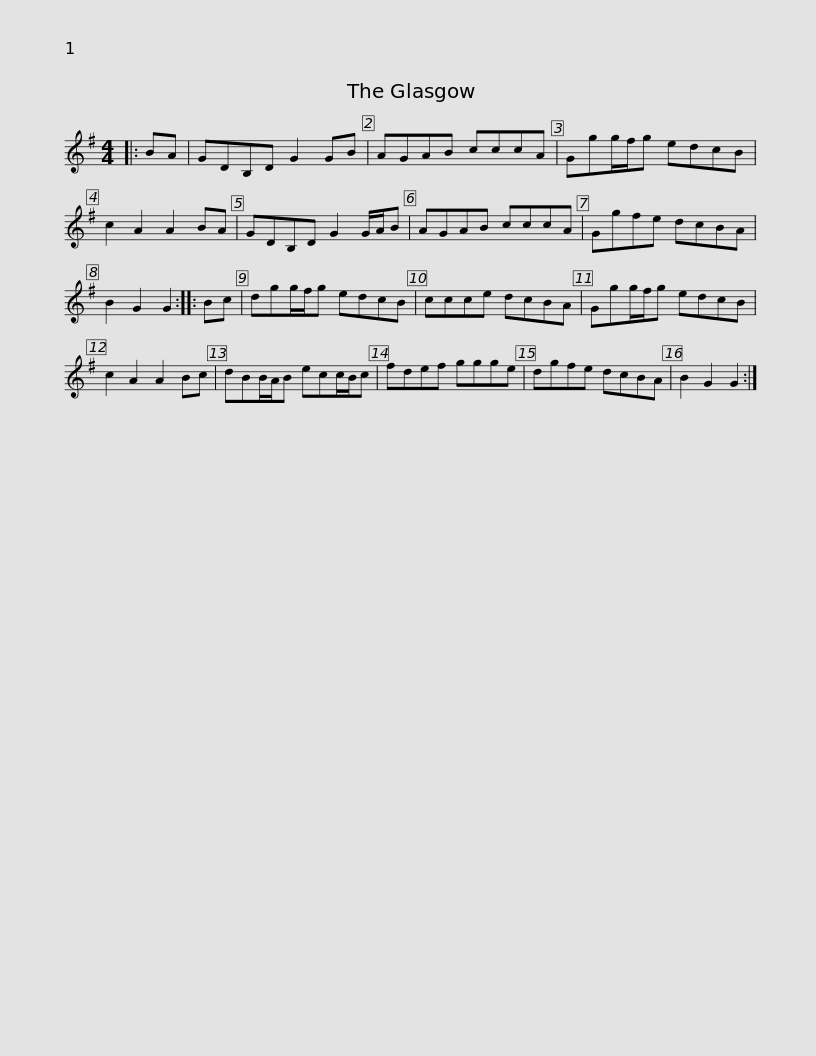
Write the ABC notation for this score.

X:1
L:1/8
M:4/4
I:linebreak $
K:G
V:1 treble
V:1
|: BA | GDB,D G2 GB | AGAB cccA | Ggg/f/g edcB | c2 A2 A2 BA | %5
 GDB,D G2 G/A/B |$ AGAB cccA | Ggfe dcBA | B2 G2 G2 :: Bc | %10
 dgg/f/g edcB | ccce dcBA |$ Ggg/f/g edcB | c2 A2 A2 Bc | dBB/A/B ecc/B/c | %15
 fdef ggge | dgfe dcBA | B2 G2 G2 :| %18
